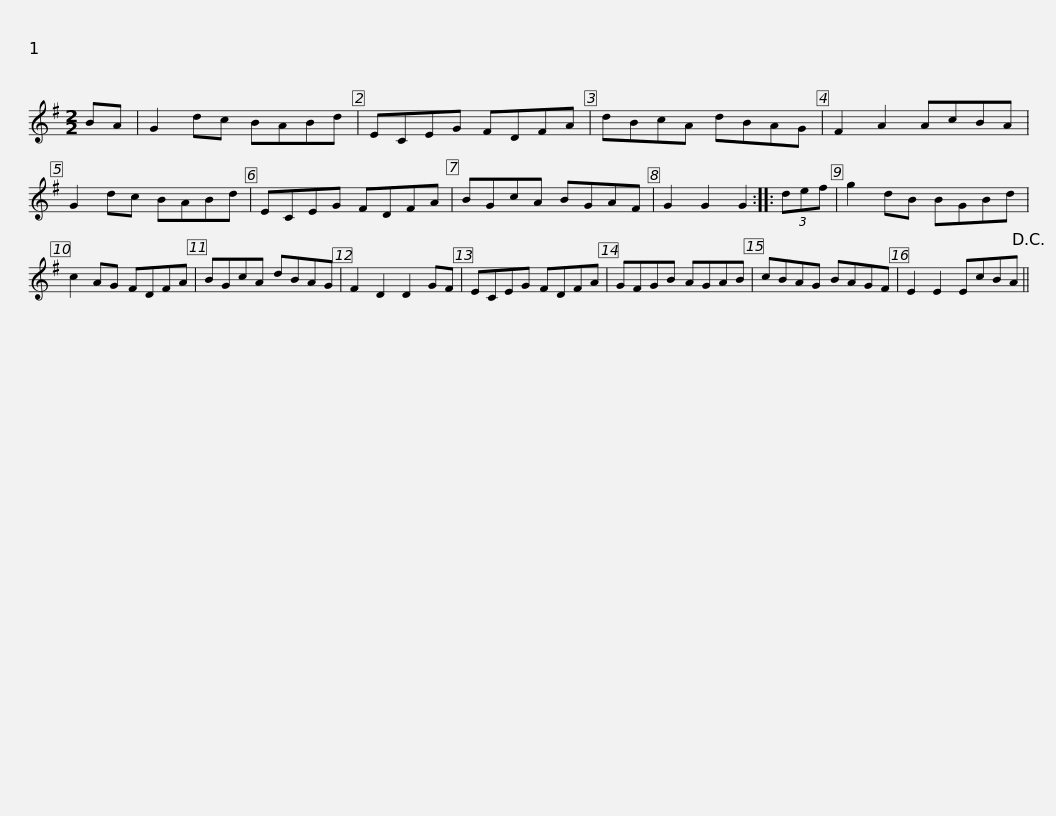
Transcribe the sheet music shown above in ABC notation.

X:1
L:1/8
M:2/2
I:linebreak $
K:G
V:1 treble
V:1
 BA | G2 dc BABd | ECEG FDFA | dBcA dBAG | F2 A2 AcBA | %5
 G2 dc BABd |$ ECEG FDFA | BGcA BGAF | G2 G2 G2 :: (3def | %10
 g2 dB BGBd | c2 AG FDFA | BGcA dBAG |$ F2 D2 D2 GF | ECEG FDFA | %15
 GFGB AGAB | cBAG BAGF | E2 E2 EcBA!D.C.! || %18
